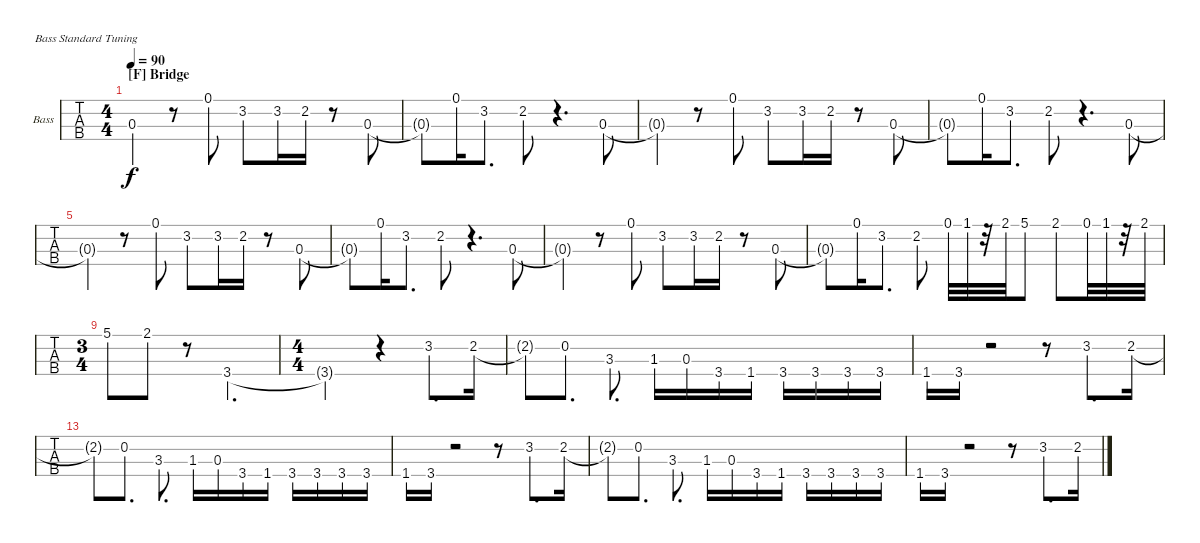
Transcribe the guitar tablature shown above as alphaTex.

\bracketExtendMode nobrackets
\firstSystemTrackNameOrientation horizontal
\otherSystemsTrackNameOrientation horizontal
\defaultBarNumberDisplay FirstOfSystem
\track ("Bass" "Bass") {instrument fretlessbass}
\staff {tabs}
\tuning (G2 D2 A1 E1)
\ts (4 4)
\section ("F" "Bridge")
\tempo 90
\clef f4
\ks c
0.3.4{dy f} r.8 0.1.8 3.2.8 3.2.16 2.2.16 r.8 0.3.8 |
0.3{t}.8 0.1.16 3.2.8{d} 2.2.8 r.4{d} 0.3.8 |
0.3{t}.4 r.8 0.1.8 3.2.8 3.2.16 2.2.16 r.8 0.3.8 |
0.3{t}.8 0.1.16 3.2.8{d} 2.2.8 r.4{d} 0.3.8 |
0.3{t}.4 r.8 0.1.8 3.2.8 3.2.16 2.2.16 r.8 0.3.8 |
0.3{t}.8 0.1.16 3.2.8{d} 2.2.8 r.4{d} 0.3.8 |
0.3{t}.4 r.8 0.1.8 3.2.8 3.2.16 2.2.16 r.8 0.3.8 |
0.3{t}.8 0.1.16 3.2.8{d} 2.2.8 0.1.32 1.1.32 r.32 2.1.32 5.1.8 2.1.8 0.1.32 1.1.32 r.32 2.1.32 |
\ts (3 4)
5.1.8 2.1.8 r.8 3.4.4{d} |
\ts (4 4)
3.4{t}.2 r.4 3.2.8{d} 2.2.16 |
2.2{t}.8 0.2.8{d} 3.3.8{d} 1.3.16 0.3.16 3.4.16 1.4.16 3.4.16 3.4.16 3.4.16 3.4.16 |
1.4.16 3.4.16 r.2 r.8 3.2.8{d} 2.2.16 |
2.2{t}.8 0.2.8{d} 3.3.8{d} 1.3.16 0.3.16 3.4.16 1.4.16 3.4.16 3.4.16 3.4.16 3.4.16 |
1.4.16 3.4.16 r.2 r.8 3.2.8{d} 2.2.16 |
2.2{t}.8 0.2.8{d} 3.3.8{d} 1.3.16 0.3.16 3.4.16 1.4.16 3.4.16 3.4.16 3.4.16 3.4.16 |
1.4.16 3.4.16 r.2 r.8 3.2.8{d} 2.2.16
